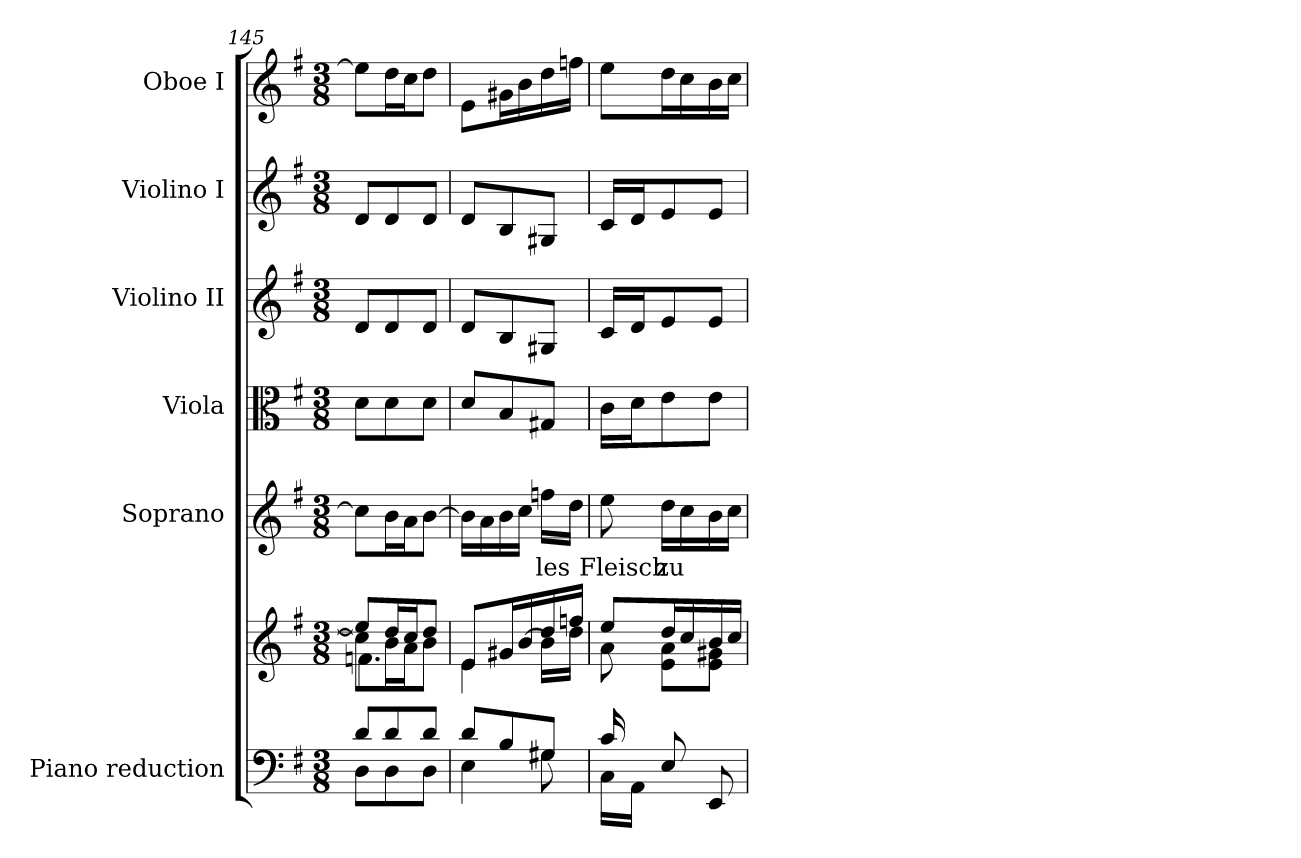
**kern	**kern	**kern	**text	**kern	**kern	**kern	**kern
*part6	*part6	*part5	*part5	*part4	*part3	*part2	*part1
*staff7	*staff6	*staff5	*staff5	*staff4	*staff3	*staff2	*staff1
*I"Piano reduction	*	*I"Soprano	*	*I"Viola	*I"Violino II	*I"Violino I	*I"Oboe I
*I'Pno	*	*	*	*I'Vla	*I'Vln	*I'Vln	*I'Ob
*clefF4	*clefG2	*clefG2	*	*clefC3	*clefG2	*clefG2	*clefG2
*k[f#]	*k[f#]	*k[f#]	*	*k[f#]	*k[f#]	*k[f#]	*k[f#]
*M3/8	*M3/8	*M3/8	*	*M3/8	*M3/8	*M3/8	*M3/8
=145	=145	=145	=145	=145	=145	=145	=145
*^	*^	*	*	*	*	*	*
*	*	*	*^	*	*	*	*	*	*
8d/L	8D\L	8ee/L]	8cc\L]	4.fn\	8cc\L]	.	8d\L	8d/L	8d/L	8ee\L]
8d/	8D\	16dd/L	16b\L	.	16b\L	.	8d\	8d/	8d/	16dd\L
.	.	16cc/J	16a\J	.	16a\J	.	.	.	.	16cc\J
8d/J	8D\J	8dd/J	8b\J	.	[8b\J	.	8d\J	8d/J	8d/J	8dd\J
*	*	*	*v	*v	*	*	*	*	*	*
=146	=146	=146	=146	=146	=146	=146	=146	=146	=146
8d/L	4E\	8e/L	4e\	16b\LL]	.	8d/L	8d/L	8d/L	8e\L
.	.	.	.	16a\	.	.	.	.	.
8B/	.	16g#X/L	.	16b\	.	8B/	8B/	8B/	16g#X\L
.	.	[<16b/	.	16cc\JJ	.	.	.	.	16b\
!	!	!	!	!	!LO:LY:b	!	!	!	!
8G#X/J	8G#\	16dd/	16b\LL]	16ffn\LL	-les	8G#X/J	8G#X/J	8G#X/J	16dd\
.	.	16ffn/JJ	16dd\JJ	16dd\JJ	.	.	.	.	16ffn\JJ
=147	=147	=147	=147	=147	=147	=147	=147	=147	=147
*	*	*	*^	*	*	*	*	*	*
!	!	!	!	!	!	!LO:LY:b	!	!	!	!
16c/LL	16C\LL	8ee/L	8a\	16ryy	8ee\	Fleisch	16c\LL	16c/LL	16c/LL	8ee\L
16ryy	16AA\JJ	.	.	16d\JJ	.	.	16d\J	16d/J	16d/J	.
!	!	!	!	!	!	!LO:LY:b	!	!	!	!
8E/L	4ryy	16dd/L	8e\ 8a\L	4ryy	16dd\LL	zu	8e\	8e/	8e/	16dd\L
.	.	16cc/	.	.	16cc\	.	.	.	.	16cc\
8EE/J	.	16b/	8e\ 8g#X\J	.	16b\	.	8e\J	8e/J	8e/J	16b\
.	.	16cc/JJ	.	.	16cc\JJ	.	.	.	.	16cc\JJ
*v	*v	*	*	*	*	*	*	*	*	*
*	*v	*v	*v	*	*	*	*	*	*
=	=	=	=	=	=	=	=
*-	*-	*-	*-	*-	*-	*-	*-
